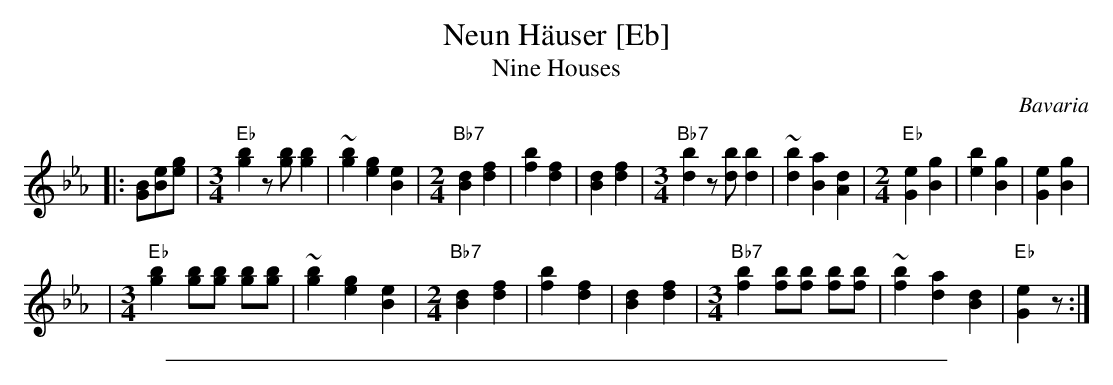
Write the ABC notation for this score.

X:1
T: Neun H\"auser [Eb]
T: Nine Houses
O: Bavaria
M: none
K: Eb
|: [GB][Be][eg] \
| [M:3/4][L:1/8]"Eb"[g2b2] z[gb] [g2b2] | ~[g2b2] [e2g2] [B2e2] \
| [M:2/4][L:1/8]"Bb7"[B2d2] [d2f2] | [f2b2] [d2f2] | [B2d2][d2f2] \
| [M:3/4][L:1/8]"Bb7"[d2b2] z[db] [d2b2] | ~[d2b2] [B2a2] [A2d2] \
| [M:2/4][L:1/8]"Eb"[G2e2] [B2g2] | [e2b2] [B2g2] | [G2e2] [B2g2] |
| [M:3/4][L:1/8]"Eb"[g2b2] [gb][gb] [gb][gb] | ~[g2b2] [e2g2] [B2e2] \
| [M:2/4][L:1/8]"Bb7"[B2d2] [d2f2] | [f2b2] [d2f2] | [B2d2][d2f2] \
| [M:3/4][L:1/8]"Bb7"[f2b2] [fb][fb] [fb][fb] | ~[f2b2] [d2a2] [B2d2] | "Eb"[G2e2] z :|
